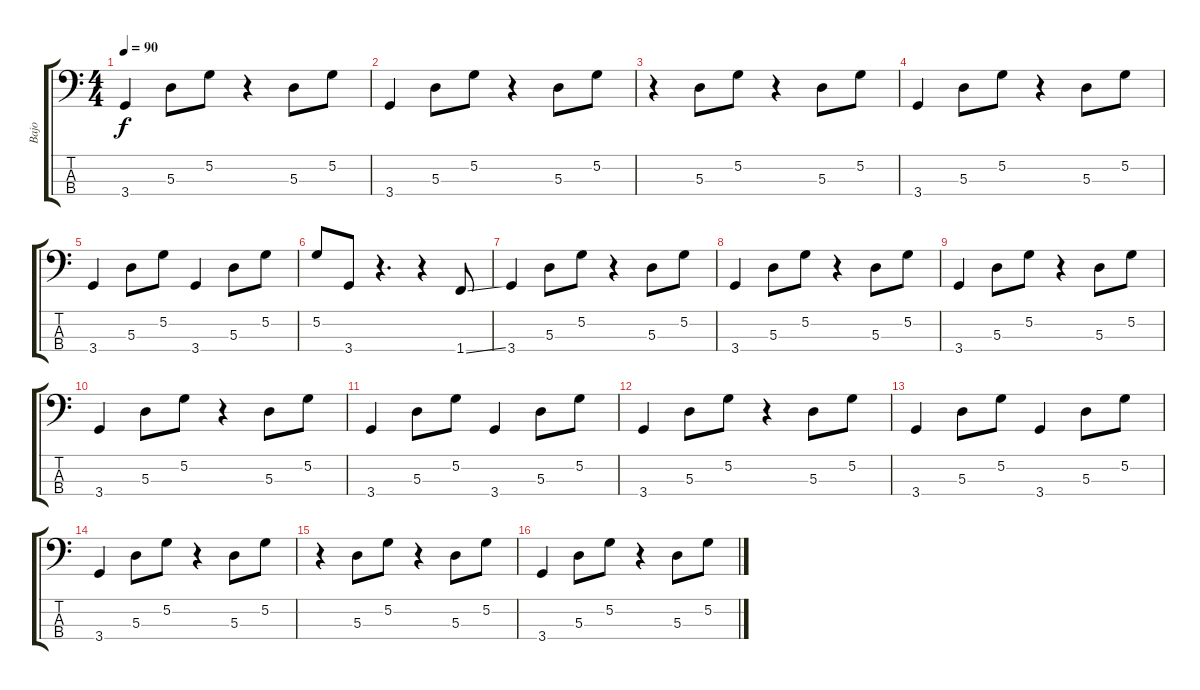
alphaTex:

\track ("Bajo" "Bajo") {instrument electricbassfinger}
\staff {score tabs}
\tuning (G2 D2 A1 E1) {hide}
\ts (4 4)
\tempo 90
\clef f4
\ks c
3.4.4{dy f} 5.3.8 5.2.8 r.4 5.3.8 5.2.8 |
3.4.4 5.3.8 5.2.8 r.4 5.3.8 5.2.8 |
r.4 5.3.8 5.2.8 r.4 5.3.8 5.2.8 |
3.4.4 5.3.8 5.2.8 r.4 5.3.8 5.2.8 |
3.4.4 5.3.8 5.2.8 3.4.4 5.3.8 5.2.8 |
5.2.8{instrument slapbass1} 3.4.8 r.4{d} r.4 1.4{ss}.8 |
3.4.4 5.3.8{instrument electricbassfinger} 5.2.8 r.4 5.3.8 5.2.8 |
3.4.4 5.3.8 5.2.8 r.4 5.3.8 5.2.8 |
3.4.4 5.3.8 5.2.8 r.4 5.3.8 5.2.8 |
3.4.4 5.3.8 5.2.8 r.4 5.3.8 5.2.8 |
3.4.4 5.3.8 5.2.8 3.4.4 5.3.8 5.2.8 |
3.4.4 5.3.8 5.2.8 r.4 5.3.8 5.2.8 |
3.4.4 5.3.8 5.2.8 3.4.4 5.3.8 5.2.8 |
3.4.4 5.3.8 5.2.8 r.4 5.3.8 5.2.8 |
r.4 5.3.8 5.2.8 r.4 5.3.8 5.2.8 |
3.4.4 5.3.8 5.2.8 r.4 5.3.8 5.2.8
